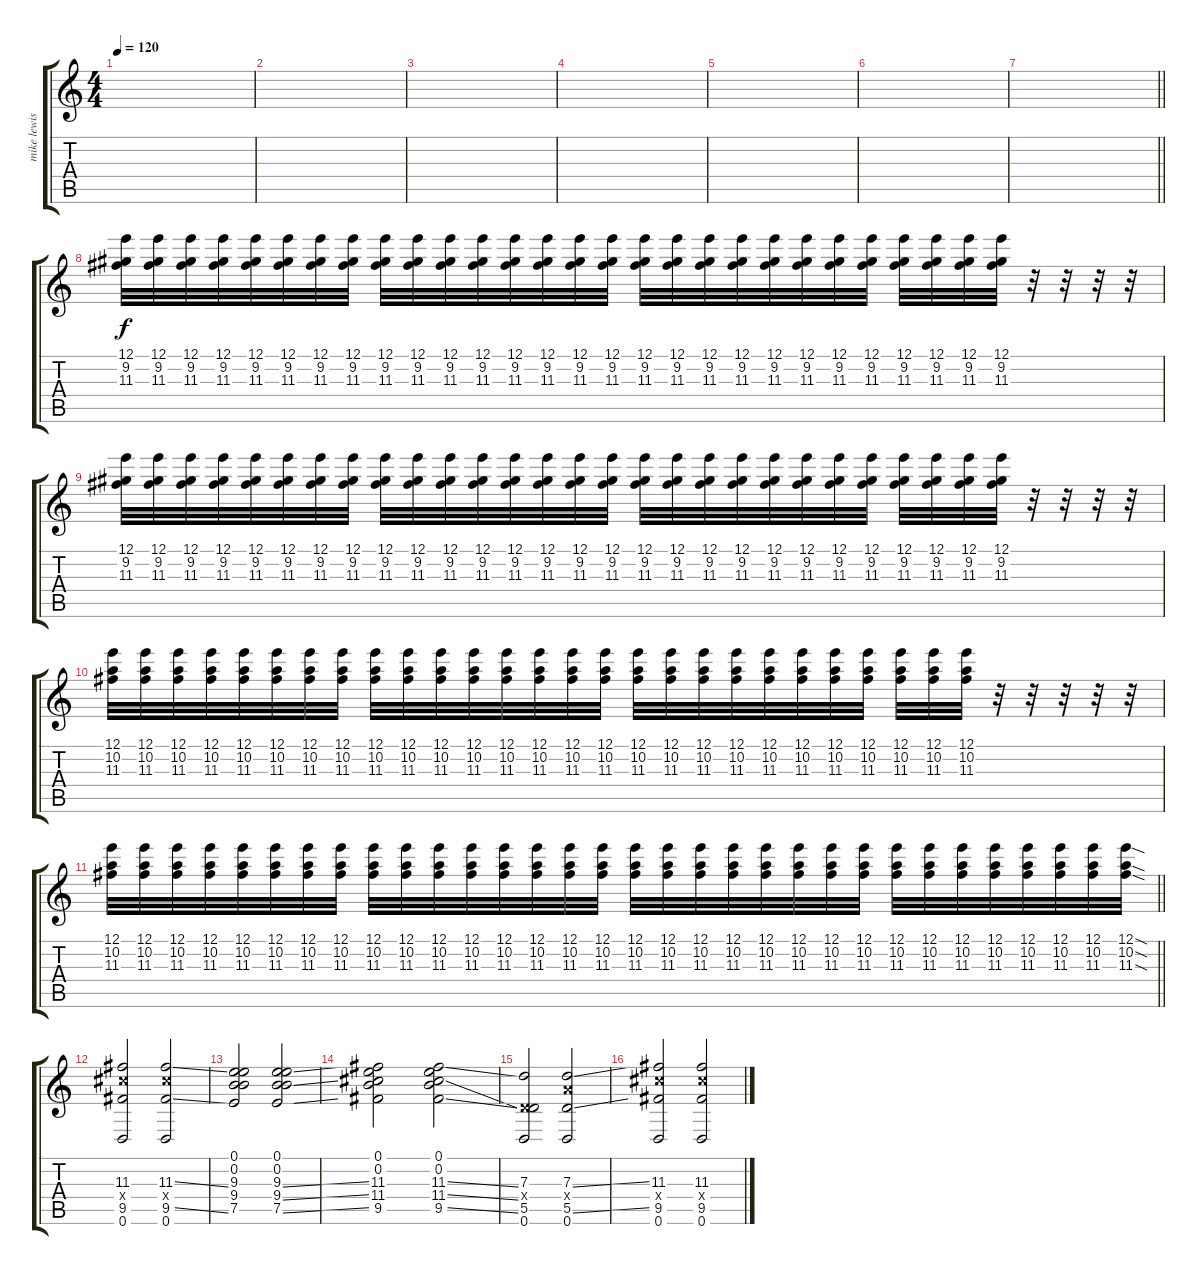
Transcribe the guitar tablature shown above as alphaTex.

\track ("mike lewis" "mike lewis") {instrument electricguitarclean}
\staff {score tabs}
\tuning (E4 B3 G3 D3 A2 D2) {hide}
\ts (4 4)
\tempo 120
\clef g2
\ks c
|
|
|
|
|
|
\barLineRight lightlight
|
(12.1 9.2 11.3).32 (12.1 9.2 11.3).32 (12.1 9.2 11.3).32 (12.1 9.2 11.3).32 (12.1 9.2 11.3).32 (12.1 9.2 11.3).32 (12.1 9.2 11.3).32 (12.1 9.2 11.3).32 (12.1 9.2 11.3).32 (12.1 9.2 11.3).32 (12.1 9.2 11.3).32 (12.1 9.2 11.3).32 (12.1 9.2 11.3).32 (12.1 9.2 11.3).32 (12.1 9.2 11.3).32 (12.1 9.2 11.3).32 (12.1 9.2 11.3).32 (12.1 9.2 11.3).32 (12.1 9.2 11.3).32 (12.1 9.2 11.3).32 (12.1 9.2 11.3).32 (12.1 9.2 11.3).32 (12.1 9.2 11.3).32 (12.1 9.2 11.3).32 (12.1 9.2 11.3).32 (12.1 9.2 11.3).32 (12.1 9.2 11.3).32 (12.1 9.2 11.3).32 r.32 r.32 r.32 r.32 |
(12.1 9.2 11.3).32 (12.1 9.2 11.3).32 (12.1 9.2 11.3).32 (12.1 9.2 11.3).32 (12.1 9.2 11.3).32 (12.1 9.2 11.3).32 (12.1 9.2 11.3).32 (12.1 9.2 11.3).32 (12.1 9.2 11.3).32 (12.1 9.2 11.3).32 (12.1 9.2 11.3).32 (12.1 9.2 11.3).32 (12.1 9.2 11.3).32 (12.1 9.2 11.3).32 (12.1 9.2 11.3).32 (12.1 9.2 11.3).32 (12.1 9.2 11.3).32 (12.1 9.2 11.3).32 (12.1 9.2 11.3).32 (12.1 9.2 11.3).32 (12.1 9.2 11.3).32 (12.1 9.2 11.3).32 (12.1 9.2 11.3).32 (12.1 9.2 11.3).32 (12.1 9.2 11.3).32 (12.1 9.2 11.3).32 (12.1 9.2 11.3).32 (12.1 9.2 11.3).32 r.32 r.32 r.32 r.32 |
(12.1 10.2 11.3).32 (12.1 10.2 11.3).32 (12.1 10.2 11.3).32 (12.1 10.2 11.3).32 (12.1 10.2 11.3).32 (12.1 10.2 11.3).32 (12.1 10.2 11.3).32 (12.1 10.2 11.3).32 (12.1 10.2 11.3).32 (12.1 10.2 11.3).32 (12.1 10.2 11.3).32 (12.1 10.2 11.3).32 (12.1 10.2 11.3).32 (12.1 10.2 11.3).32 (12.1 10.2 11.3).32 (12.1 10.2 11.3).32 (12.1 10.2 11.3).32 (12.1 10.2 11.3).32 (12.1 10.2 11.3).32 (12.1 10.2 11.3).32 (12.1 10.2 11.3).32 (12.1 10.2 11.3).32 (12.1 10.2 11.3).32 (12.1 10.2 11.3).32 (12.1 10.2 11.3).32 (12.1 10.2 11.3).32 (12.1 10.2 11.3).32 r.32 r.32 r.32 r.32 r.32 |
\barLineRight lightlight
(12.1 10.2 11.3).32 (12.1 10.2 11.3).32 (12.1 10.2 11.3).32 (12.1 10.2 11.3).32 (12.1 10.2 11.3).32 (12.1 10.2 11.3).32 (12.1 10.2 11.3).32 (12.1 10.2 11.3).32 (12.1 10.2 11.3).32 (12.1 10.2 11.3).32 (12.1 10.2 11.3).32 (12.1 10.2 11.3).32 (12.1 10.2 11.3).32 (12.1 10.2 11.3).32 (12.1 10.2 11.3).32 (12.1 10.2 11.3).32 (12.1 10.2 11.3).32 (12.1 10.2 11.3).32 (12.1 10.2 11.3).32 (12.1 10.2 11.3).32 (12.1 10.2 11.3).32 (12.1 10.2 11.3).32 (12.1 10.2 11.3).32 (12.1 10.2 11.3).32 (12.1 10.2 11.3).32 (12.1 10.2 11.3).32 (12.1 10.2 11.3).32 (12.1 10.2 11.3).32 (12.1 10.2 11.3).32 (12.1 10.2 11.3).32 (12.1 10.2 11.3).32 (12.1{sod} 10.2{sod} 11.3{sod}).32 |
(11.3 11.4{x} 9.5 0.6).2 (11.3{ss} 11.4{x} 9.5{ss} 0.6).2 |
(0.1 0.2 9.3 9.4 7.5).2 (0.1 0.2 9.3{ss} 9.4{ss} 7.5{ss}).2 |
(0.1 0.2 11.3 11.4 9.5).2 (0.1 0.2 11.3{ss} 11.4{ss} 9.5{ss}).2 |
(7.3 0.4{x} 5.5 0.6).2 (7.3{ss} 7.4{x} 5.5{ss} 0.6).2 |
(11.3 11.4{x} 9.5 0.6).2 (11.3{ss} 11.4{x} 9.5{ss} 0.6).2
